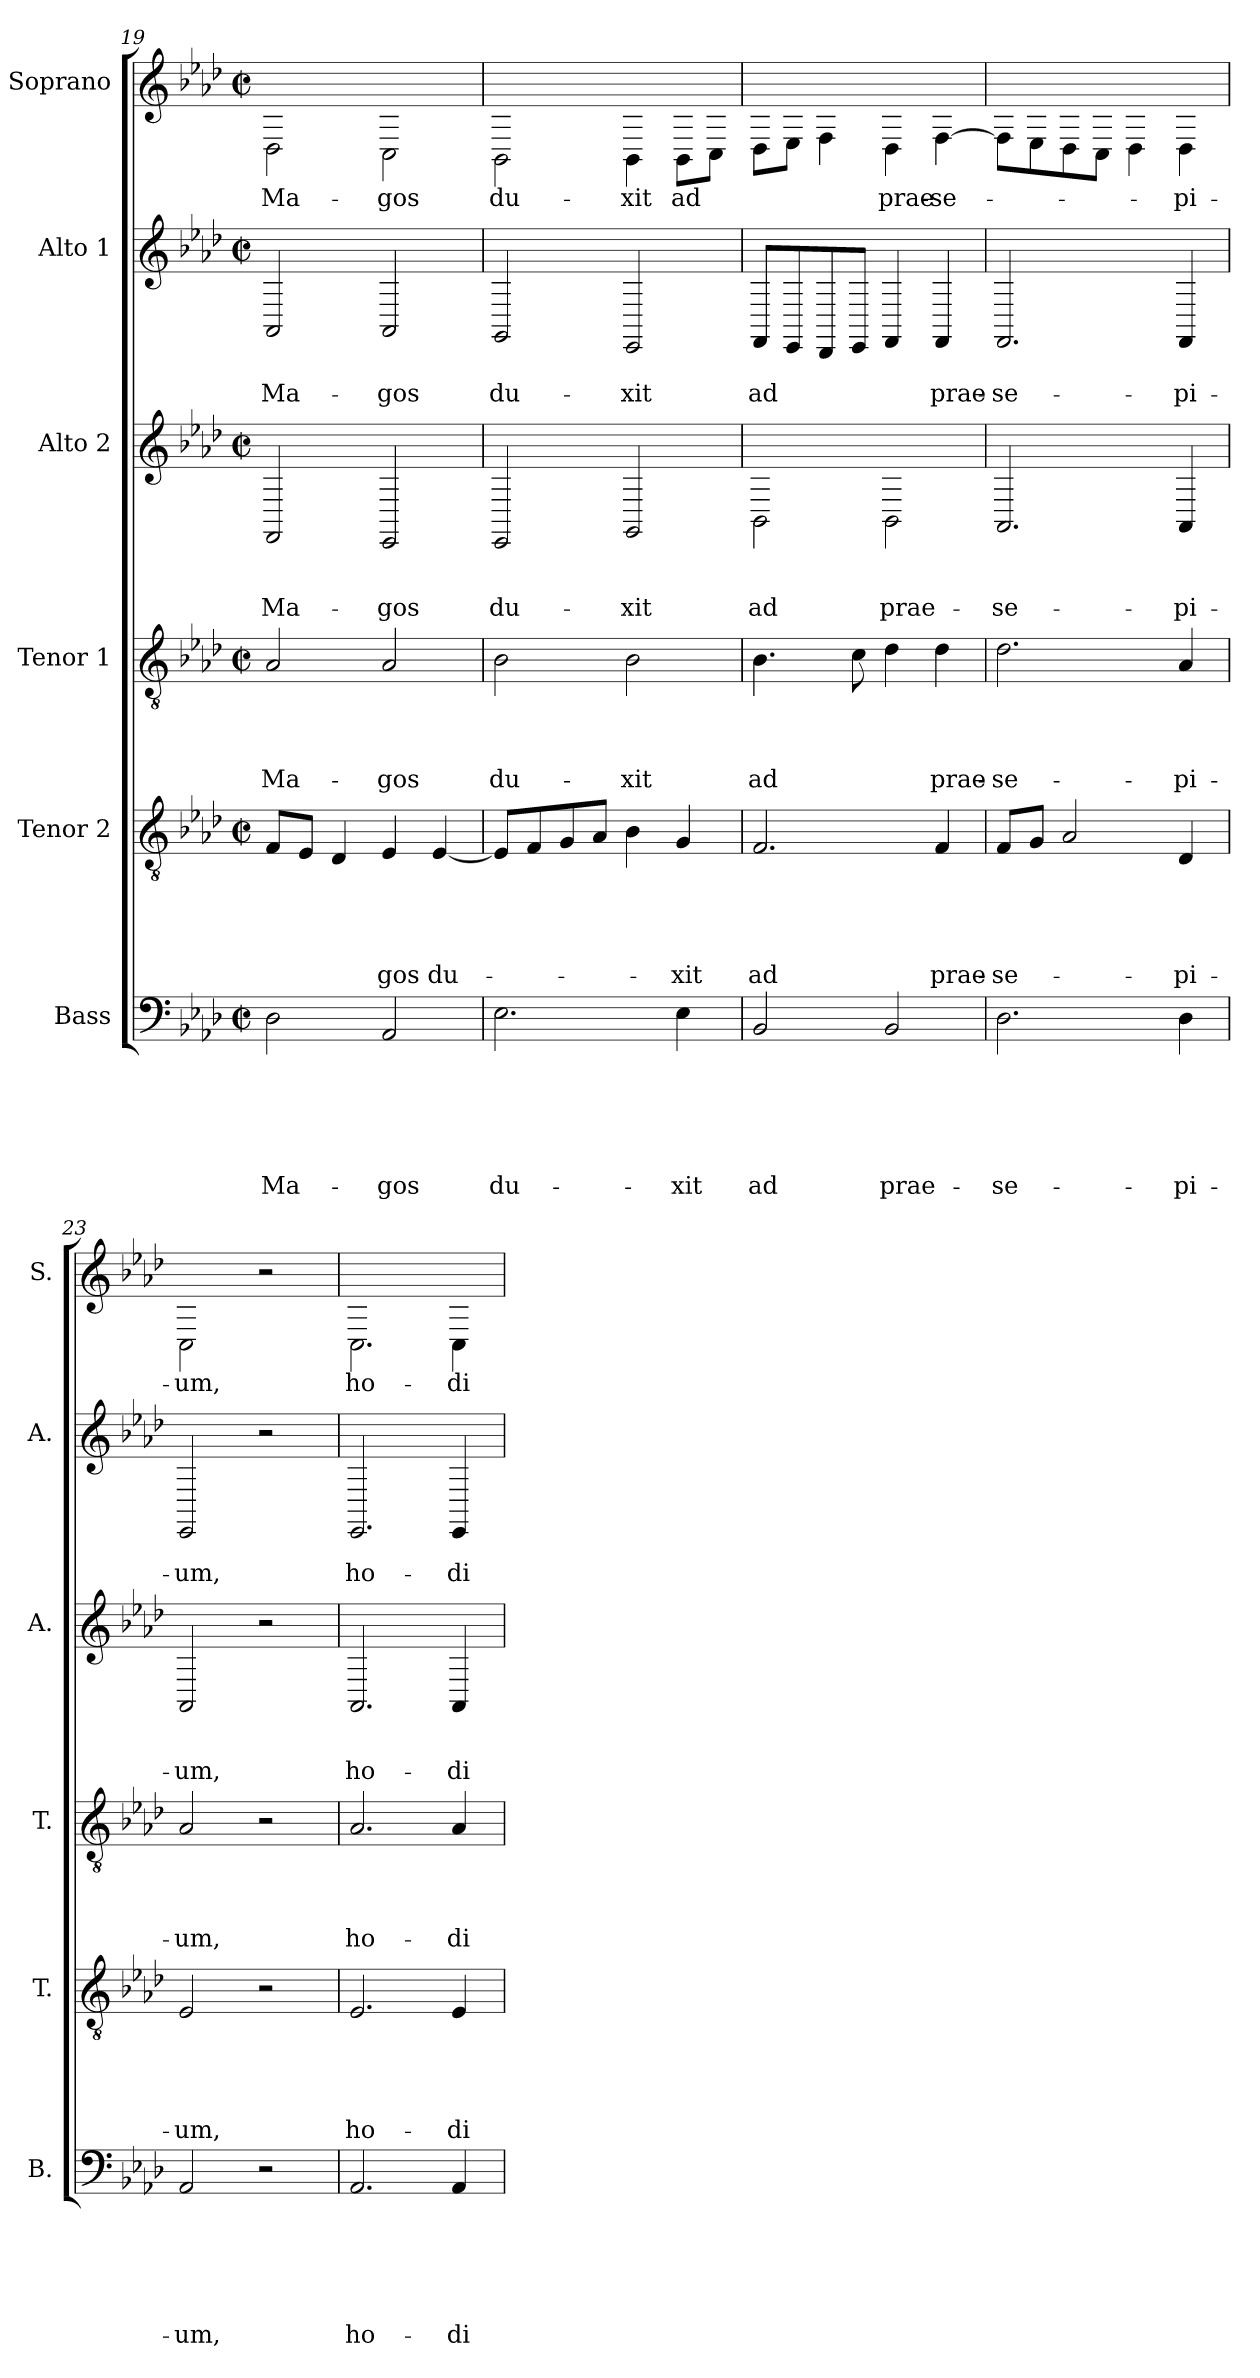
**kern	**text	**text	**text	**text	**text	**text	**kern	**text	**text	**text	**text	**text	**kern	**text	**text	**text	**text	**kern	**text	**text	**text	**kern	**text	**text	**kern	**text
*part6	*part6	*part6	*part6	*part6	*part6	*part6	*part5	*part5	*part5	*part5	*part5	*part5	*part4	*part4	*part4	*part4	*part4	*part3	*part3	*part3	*part3	*part2	*part2	*part2	*part1	*part1
*staff6	*staff6	*staff6	*staff6	*staff6	*staff6	*staff6	*staff5	*staff5	*staff5	*staff5	*staff5	*staff5	*staff4	*staff4	*staff4	*staff4	*staff4	*staff3	*staff3	*staff3	*staff3	*staff2	*staff2	*staff2	*staff1	*staff1
*I"Bass	*	*	*	*	*	*	*I"Tenor 2	*	*	*	*	*	*I"Tenor 1	*	*	*	*	*I"Alto 2	*	*	*	*I"Alto 1	*	*	*I"Soprano	*
*I'B.	*	*	*	*	*	*	*I'T.	*	*	*	*	*	*I'T.	*	*	*	*	*I'A.	*	*	*	*I'A.	*	*	*I'S.	*
*clefF4	*	*	*	*	*	*	*clefGv2	*	*	*	*	*	*clefGv2	*	*	*	*	*clefG2	*	*	*	*clefG2	*	*	*clefG2	*
*k[b-e-a-d-]	*	*	*	*	*	*	*k[b-e-a-d-]	*	*	*	*	*	*k[b-e-a-d-]	*	*	*	*	*k[b-e-a-d-]	*	*	*	*k[b-e-a-d-]	*	*	*k[b-e-a-d-]	*
*A-:	*	*	*	*	*	*	*A-:	*	*	*	*	*	*A-:	*	*	*	*	*A-:	*	*	*	*A-:	*	*	*A-:	*
*M2/2	*	*	*	*	*	*	*M2/2	*	*	*	*	*	*M2/2	*	*	*	*	*M2/2	*	*	*	*M2/2	*	*	*M2/2	*
*met(c|)	*	*	*	*	*	*	*met(c|)	*	*	*	*	*	*met(c|)	*	*	*	*	*met(c|)	*	*	*	*met(c|)	*	*	*met(c|)	*
=19	=19	=19	=19	=19	=19	=19	=19	=19	=19	=19	=19	=19	=19	=19	=19	=19	=19	=19	=19	=19	=19	=19	=19	=19	=19	=19
!	!	!	!	!	!	!LO:LY:b	!	!	!	!	!	!	!	!	!	!	!LO:LY:b	!	!	!	!LO:LY:b	!	!	!LO:LY:b	!	!LO:LY:b
2D-\	.	.	.	.	.	Ma-	8F/L	.	.	.	.	.	2A-/	.	.	.	Ma-	2FF/	.	.	Ma-	2AA-/	.	Ma-	2D-\	Ma-
.	.	.	.	.	.	.	8E-/J	.	.	.	.	.	.	.	.	.	.	.	.	.	.	.	.	.	.	.
.	.	.	.	.	.	.	4D-/	.	.	.	.	.	.	.	.	.	.	.	.	.	.	.	.	.	.	.
!	!	!	!	!	!	!LO:LY:b	!	!	!	!	!	!LO:LY:b	!	!	!	!	!LO:LY:b	!	!	!	!LO:LY:b	!	!	!LO:LY:b	!	!LO:LY:b
2AA-/	.	.	.	.	.	-gos	4E-/	.	.	.	.	-gos	2A-/	.	.	.	-gos	2EE-/	.	.	-gos	2AA-/	.	-gos	2C\	-gos
!	!	!	!	!	!	!	!	!	!	!	!	!LO:LY:b	!	!	!	!	!	!	!	!	!	!	!	!	!	!
.	.	.	.	.	.	.	[<4E-/	.	.	.	.	du-	.	.	.	.	.	.	.	.	.	.	.	.	.	.
=20	=20	=20	=20	=20	=20	=20	=20	=20	=20	=20	=20	=20	=20	=20	=20	=20	=20	=20	=20	=20	=20	=20	=20	=20	=20	=20
!	!	!	!	!	!	!LO:LY:b	!	!	!	!	!	!	!	!	!	!	!LO:LY:b	!	!	!	!LO:LY:b	!	!	!LO:LY:b	!	!LO:LY:b
2.E-\	.	.	.	.	.	du-	8E-/L]	.	.	.	.	.	2B-\	.	.	.	du-	2EE-/	.	.	du-	2GG/	.	du-	2BB-\	du-
.	.	.	.	.	.	.	8F/	.	.	.	.	.	.	.	.	.	.	.	.	.	.	.	.	.	.	.
.	.	.	.	.	.	.	8G/	.	.	.	.	.	.	.	.	.	.	.	.	.	.	.	.	.	.	.
.	.	.	.	.	.	.	8A-/J	.	.	.	.	.	.	.	.	.	.	.	.	.	.	.	.	.	.	.
!	!	!	!	!	!	!	!	!	!	!	!	!	!	!	!	!	!LO:LY:b	!	!	!	!LO:LY:b	!	!	!LO:LY:b	!	!LO:LY:b
.	.	.	.	.	.	.	4B-\	.	.	.	.	.	2B-\	.	.	.	-xit	2GG/	.	.	-xit	2EE-/	.	-xit	4BB-\	-xit
!	!	!	!	!	!	!LO:LY:b	!	!	!	!	!	!LO:LY:b	!	!	!	!	!	!	!	!	!	!	!	!	!	!LO:LY:b
4E-\	.	.	.	.	.	-xit	4G/	.	.	.	.	-xit	.	.	.	.	.	.	.	.	.	.	.	.	8BB-\L	ad
.	.	.	.	.	.	.	.	.	.	.	.	.	.	.	.	.	.	.	.	.	.	.	.	.	8C\J	.
!!LO:LB:g=z
=21	=21	=21	=21	=21	=21	=21	=21	=21	=21	=21	=21	=21	=21	=21	=21	=21	=21	=21	=21	=21	=21	=21	=21	=21	=21	=21
!	!	!	!	!	!	!LO:LY:b	!	!	!	!	!	!LO:LY:b	!	!	!	!	!LO:LY:b	!	!	!	!LO:LY:b	!	!	!LO:LY:b	!	!
2BB-/	.	.	.	.	.	ad	2.F/	.	.	.	.	ad	4.B-\	.	.	.	ad	2BB-\	.	.	ad	8FF/L	.	ad	8D-\L	.
.	.	.	.	.	.	.	.	.	.	.	.	.	.	.	.	.	.	.	.	.	.	8EE-/	.	.	8E-\J	.
.	.	.	.	.	.	.	.	.	.	.	.	.	.	.	.	.	.	.	.	.	.	8DD-/	.	.	4F\	.
.	.	.	.	.	.	.	.	.	.	.	.	.	8c\	.	.	.	.	.	.	.	.	8EE-/J	.	.	.	.
!	!	!	!	!	!	!LO:LY:b	!	!	!	!	!	!	!	!	!	!	!	!	!	!	!LO:LY:b	!	!	!	!	!LO:LY:b
2BB-/	.	.	.	.	.	prae-	.	.	.	.	.	.	4d-\	.	.	.	.	2BB-\	.	.	prae-	4FF/	.	.	4D-\	prae-
!	!	!	!	!	!	!	!	!	!	!	!	!LO:LY:b	!	!	!	!	!LO:LY:b	!	!	!	!	!	!	!LO:LY:b	!	!LO:LY:b
.	.	.	.	.	.	.	4F/	.	.	.	.	prae-	4d-\	.	.	.	prae-	.	.	.	.	4FF/	.	prae-	[>4F\	-se-
=22	=22	=22	=22	=22	=22	=22	=22	=22	=22	=22	=22	=22	=22	=22	=22	=22	=22	=22	=22	=22	=22	=22	=22	=22	=22	=22
!	!	!	!	!	!	!LO:LY:b	!	!	!	!	!	!LO:LY:b	!	!	!	!	!LO:LY:b	!	!	!	!LO:LY:b	!	!	!LO:LY:b	!	!
2.D-\	.	.	.	.	.	-se-	8F/L	.	.	.	.	-se-	2.d-\	.	.	.	-se-	2.AA-/	.	.	-se-	2.FF/	.	-se-	8F\L]	.
.	.	.	.	.	.	.	8G/J	.	.	.	.	.	.	.	.	.	.	.	.	.	.	.	.	.	8E-\	.
.	.	.	.	.	.	.	2A-/	.	.	.	.	.	.	.	.	.	.	.	.	.	.	.	.	.	8D-\	.
.	.	.	.	.	.	.	.	.	.	.	.	.	.	.	.	.	.	.	.	.	.	.	.	.	8C\J	.
.	.	.	.	.	.	.	.	.	.	.	.	.	.	.	.	.	.	.	.	.	.	.	.	.	4D-\	.
!	!	!	!	!	!	!LO:LY:b	!	!	!	!	!	!LO:LY:b	!	!	!	!	!LO:LY:b	!	!	!	!LO:LY:b	!	!	!LO:LY:b	!	!LO:LY:b
4D-\	.	.	.	.	.	-pi-	4D-/	.	.	.	.	-pi-	4A-/	.	.	.	-pi-	4AA-/	.	.	-pi-	4FF/	.	-pi-	4D-\	-pi-
=23	=23	=23	=23	=23	=23	=23	=23	=23	=23	=23	=23	=23	=23	=23	=23	=23	=23	=23	=23	=23	=23	=23	=23	=23	=23	=23
!	!	!	!	!	!	!LO:LY:b	!	!	!	!	!	!LO:LY:b	!	!	!	!	!LO:LY:b	!	!	!	!LO:LY:b	!	!	!LO:LY:b	!	!LO:LY:b
2AA-/	.	.	.	.	.	-um,	2E-/	.	.	.	.	-um,	2A-/	.	.	.	-um,	2AA-/	.	.	-um,	2EE-/	.	-um,	2C\	-um,
2r	.	.	.	.	.	.	2r	.	.	.	.	.	2r	.	.	.	.	2r	.	.	.	2r	.	.	2r	.
=24	=24	=24	=24	=24	=24	=24	=24	=24	=24	=24	=24	=24	=24	=24	=24	=24	=24	=24	=24	=24	=24	=24	=24	=24	=24	=24
!	!	!	!	!	!	!LO:LY:b	!	!	!	!	!	!LO:LY:b	!	!	!	!	!LO:LY:b	!	!	!	!LO:LY:b	!	!	!LO:LY:b	!	!LO:LY:b
2.AA-/	.	.	.	.	.	ho-	2.E-/	.	.	.	.	ho-	2.A-/	.	.	.	ho-	2.AA-/	.	.	ho-	2.EE-/	.	ho-	2.C\	ho-
!	!	!	!	!	!	!LO:LY:b	!	!	!	!	!	!LO:LY:b	!	!	!	!	!LO:LY:b	!	!	!	!LO:LY:b	!	!	!LO:LY:b	!	!LO:LY:b
4AA-/	.	.	.	.	.	-di-	4E-/	.	.	.	.	-di-	4A-/	.	.	.	-di-	4AA-/	.	.	-di-	4EE-/	.	-di-	4C\	-di-
=	=	=	=	=	=	=	=	=	=	=	=	=	=	=	=	=	=	=	=	=	=	=	=	=	=	=
*-	*-	*-	*-	*-	*-	*-	*-	*-	*-	*-	*-	*-	*-	*-	*-	*-	*-	*-	*-	*-	*-	*-	*-	*-	*-	*-
